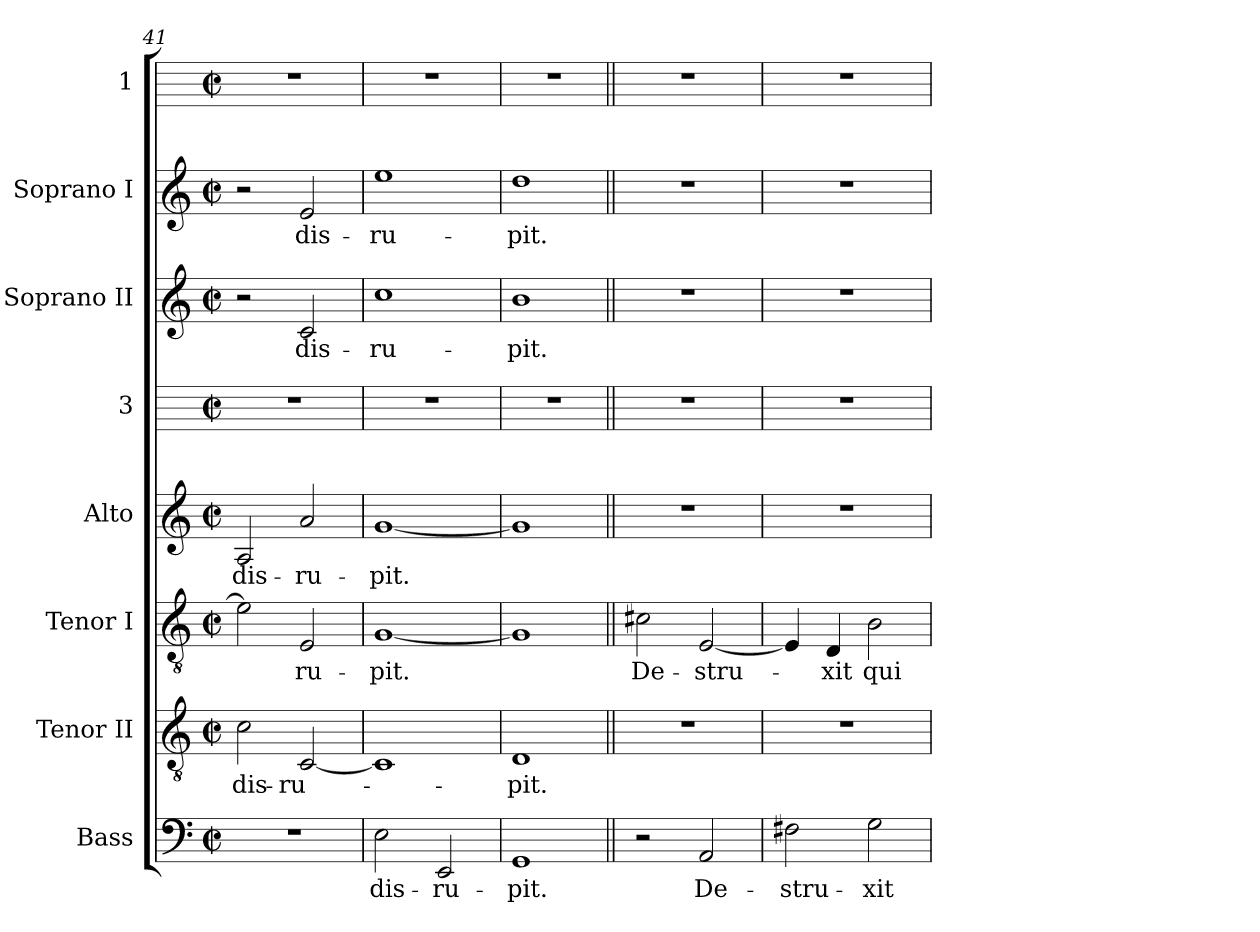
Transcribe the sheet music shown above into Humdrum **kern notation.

**kern	**text	**kern	**text	**kern	**text	**kern	**text	**kern	**kern	**text	**kern	**text	**kern
*part8	*part8	*part7	*part7	*part6	*part6	*part5	*part5	*part4	*part3	*part3	*part2	*part2	*part1
*staff8	*staff8	*staff7	*staff7	*staff6	*staff6	*staff5	*staff5	*staff4	*staff3	*staff3	*staff2	*staff2	*staff1
*I"Bass	*	*I"Tenor II	*	*I"Tenor I	*	*I"Alto	*	*I"3	*I"Soprano II	*	*I"Soprano I	*	*I"1
*I'B	*	*I'T II	*	*I'T I	*	*I'A	*	*I'3	*I'S II	*	*I'S I	*	*I'1
!!LO:LB:g=z
*clefF4	*	*clefGv2	*	*clefGv2	*	*clefG2	*	*	*clefG2	*	*clefG2	*	*
*k[]	*	*k[]	*	*k[]	*	*k[]	*	*	*k[]	*	*k[]	*	*
*C:	*	*C:	*	*C:	*	*C:	*	*	*C:	*	*C:	*	*
*M2/2	*	*M2/2	*	*M2/2	*	*M2/2	*	*M2/2	*M2/2	*	*M2/2	*	*M2/2
*met(c|)	*	*met(c|)	*	*met(c|)	*	*met(c|)	*	*met(c|)	*met(c|)	*	*met(c|)	*	*met(c|)
=41	=41	=41	=41	=41	=41	=41	=41	=41	=41	=41	=41	=41	=41
!	!	!	!LO:LY:b	!	!	!	!LO:LY:b	!	!	!	!	!	!
1r	.	2c	dis-	2e]	.	2A	dis-	1r	2r	.	2r	.	1r
!	!	!	!LO:LY:b	!	!LO:LY:b	!	!LO:LY:b	!	!	!LO:LY:b	!	!LO:LY:b	!
.	.	[2C	-ru-	2E	ru-	2a	-ru-	.	2c	dis-	2e	dis-	.
=42	=42	=42	=42	=42	=42	=42	=42	=42	=42	=42	=42	=42	=42
!	!LO:LY:b	!	!	!	!LO:LY:b	!	!LO:LY:b	!	!	!LO:LY:b	!	!LO:LY:b	!
2E	dis-	1C]	.	[1G	-pit.	[1g	-pit.	1r	1cc	-ru-	1ee	-ru-	1r
!	!LO:LY:b	!	!	!	!	!	!	!	!	!	!	!	!
2EE	-ru-	.	.	.	.	.	.	.	.	.	.	.	.
=43	=43	=43	=43	=43	=43	=43	=43	=43	=43	=43	=43	=43	=43
!	!LO:LY:b	!	!LO:LY:b	!	!	!	!	!	!	!LO:LY:b	!	!LO:LY:b	!
1GG	-pit.	1D	pit.	1G]	.	1g]	.	1r	1b	-pit.	1dd	-pit.	1r
=44||	=44||	=44||	=44||	=44||	=44||	=44||	=44||	=44||	=44||	=44||	=44||	=44||	=44||
!	!	!	!	!	!LO:LY:b	!	!	!	!	!	!	!	!
2r	.	1r	.	2c#X	De-	1r	.	1r	1r	.	1r	.	1r
!	!LO:LY:b	!	!	!	!LO:LY:b	!	!	!	!	!	!	!	!
2AA	De-	.	.	[2E	-stru-	.	.	.	.	.	.	.	.
=45	=45	=45	=45	=45	=45	=45	=45	=45	=45	=45	=45	=45	=45
!	!LO:LY:b	!	!	!	!	!	!	!	!	!	!	!	!
2F#X	-stru-	1r	.	4E]	.	1r	.	1r	1r	.	1r	.	1r
!	!	!	!	!	!LO:LY:b	!	!	!	!	!	!	!	!
.	.	.	.	4D	xit	.	.	.	.	.	.	.	.
!	!LO:LY:b	!	!	!	!LO:LY:b	!	!	!	!	!	!	!	!
2G	-xit	.	.	2B	qui-	.	.	.	.	.	.	.	.
=	=	=	=	=	=	=	=	=	=	=	=	=	=
*-	*-	*-	*-	*-	*-	*-	*-	*-	*-	*-	*-	*-	*-
